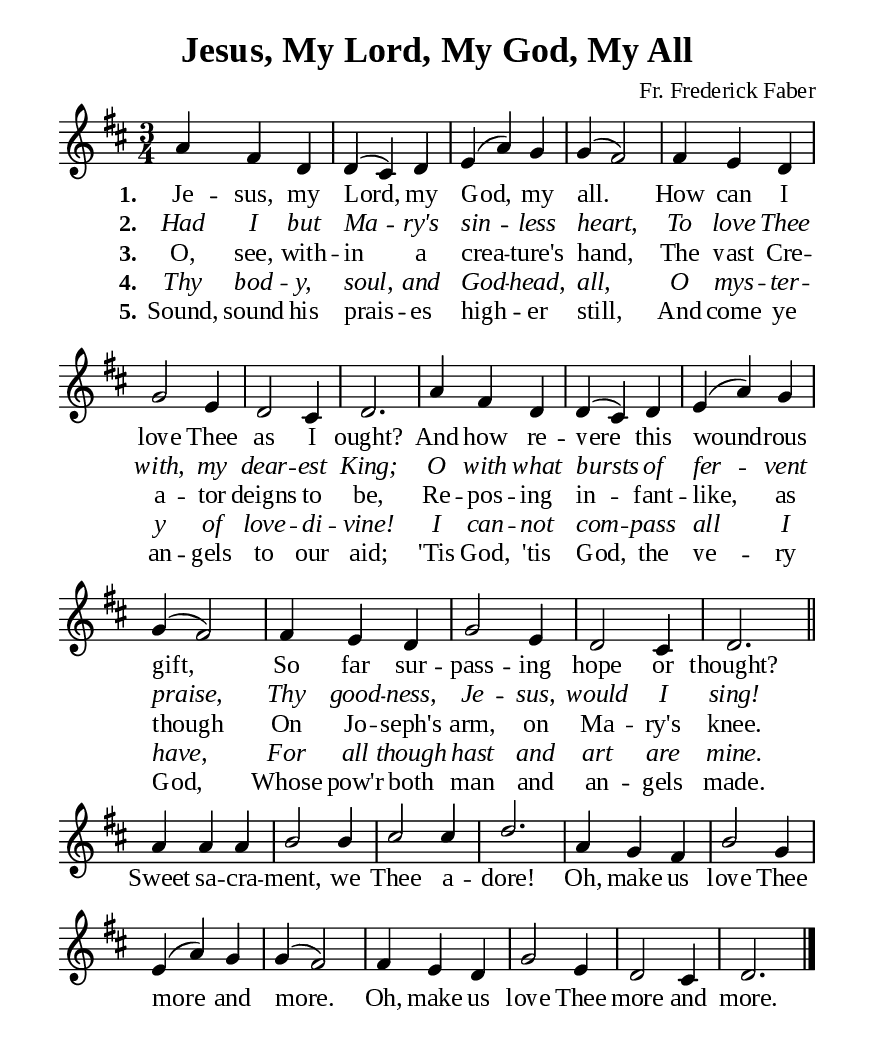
\version "2.18.2"

\header {
  title = "Jesus, My Lord, My God, My All"
  composer = "Fr. Frederick Faber"
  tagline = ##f
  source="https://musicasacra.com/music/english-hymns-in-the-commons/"
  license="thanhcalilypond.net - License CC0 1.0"
}

globalSettings = {
  \set Score.barNumberVisibility = #all-bar-numbers-visible
  \key d \major
  \time 3/4
  \override Score.BarNumber.break-visibility = ##(#f #f #f)
}

\paper {
  #(set-paper-size "a5")
  top-margin = 10\mm
  bottom-margin = 5\mm
  left-margin = 10\mm
  right-margin = 10\mm
  indent = #0
  #(define fonts
	 (make-pango-font-tree "Liberation Serif"
	 		       "Liberation Serif"
			       "Liberation Serif"
			       (/ 20 20)))
  system-system-spacing = #'((basic-distance . 3) (padding . 3))
}

printItalic = \with {
  \override LyricText.font-shape = #'italic
}

% Verse music
musicVerseSoprano = \relative c'' {
  %{	01	%} a4 fis d |
  %{	02	%} d (cis) d |
  %{	03	%} e (a) g |
  %{	04	%} g (fis2) |
  %{	05	%} fis4 e d |
  %{	06	%} g2 e4 |
  %{	07	%} d2 cis4 |
  %{	08	%} d2. |
  %{	09	%} a'4 fis d |
  %{	10	%} d (cis) d |
  %{	11	%} e (a) g |
  %{	12	%} g (fis2) |
  %{	13	%} fis4 e d |
  %{	14	%} g2 e4 |
  %{	15	%} d2 cis4 |
  %{	16	%} d2. \bar "||"
}

% Chorus music
musicChorusSoprano = \relative c'' {
  \set Score.currentBarNumber = #17
  %{	17	%} a4 a a |
  %{	18	%} b2 b4 |
  %{	19	%} cis2 cis4 |
  %{	20	%} d2. |
  %{	21	%} a4 g fis |
  %{	22	%} b2 g4 |
  %{	23	%} e (a) g |
  %{	24	%} g (fis2) |
  %{	25	%} fis4 e d |
  %{	26	%} g2 e4 |
  %{	27	%} d2 cis4 |
  %{	28	%} d2. \bar "|."
}

% Verse lyrics
lyricVerseOne = \lyricmode {
  \set stanza = #"1."
  Je -- sus, my Lord, my God, my all.
  How can I love Thee as I ought?
  And how re -- vere this wound -- rous gift,
  So far sur -- pass -- ing hope or thought?
}

lyricVerseTwo = \lyricmode {
  \set stanza = #"2."
  Had I but Ma -- ry's sin -- less heart,
  To love Thee with, my dear -- est King;
  O with what bursts of fer -- vent praise,
  Thy good -- ness, Je -- sus, would I sing!
}

lyricVerseThree = \lyricmode {
  \set stanza = #"3."
  O, see, with -- in a crea -- ture's hand,
  The vast Cre -- a -- tor deigns to be,
  Re -- pos -- ing in -- fant -- like, as though
  On Jo -- seph's arm, on Ma -- ry's knee.
}

lyricVerseFour = \lyricmode {
  \set stanza = #"4."
  Thy bod -- y, soul, and God -- head, all,
  O mys -- ter -- y of love -- di -- vine!
  I can -- not com -- pass all I have,
  For all though hast and art are mine.
}

lyricVerseFive = \lyricmode {
  \set stanza = #"5."
  Sound, sound his prais -- es high -- er still,
  And come ye an -- gels to our aid;
  'Tis God, 'tis God, the ve -- ry God,
  Whose pow'r both man and an -- gels made.
}

% Chorus lyrics
lyricChorus = \lyricmode {
  Sweet sa -- cra -- ment, we Thee a -- dore!
  Oh, make us love Thee more and more.
  Oh, make us love Thee more and more.
}

% Layout
\score {
    \new ChoirStaff <<
      \new Staff <<
        \clef "treble"
        \new Voice = "soprano" {
          \voiceOne \globalSettings \stemUp \slurUp \musicVerseSoprano
        }
      >>
      \new Lyrics \lyricsto soprano \lyricVerseOne
      \new Lyrics \printItalic \lyricsto soprano \lyricVerseTwo
      \new Lyrics \lyricsto soprano \lyricVerseThree
      \new Lyrics \printItalic \lyricsto soprano \lyricVerseFour
      \new Lyrics \lyricsto soprano \lyricVerseFive
    >>
}

\score {
    \new ChoirStaff <<
      \new Staff <<
        \clef "treble"
        \override Staff.TimeSignature #'stencil = ##f
        \new Voice = "soprano" {
          \globalSettings \stemUp \slurUp \musicChorusSoprano
        }
      >>
      \new Lyrics \lyricsto soprano \lyricChorus
    >>
}
